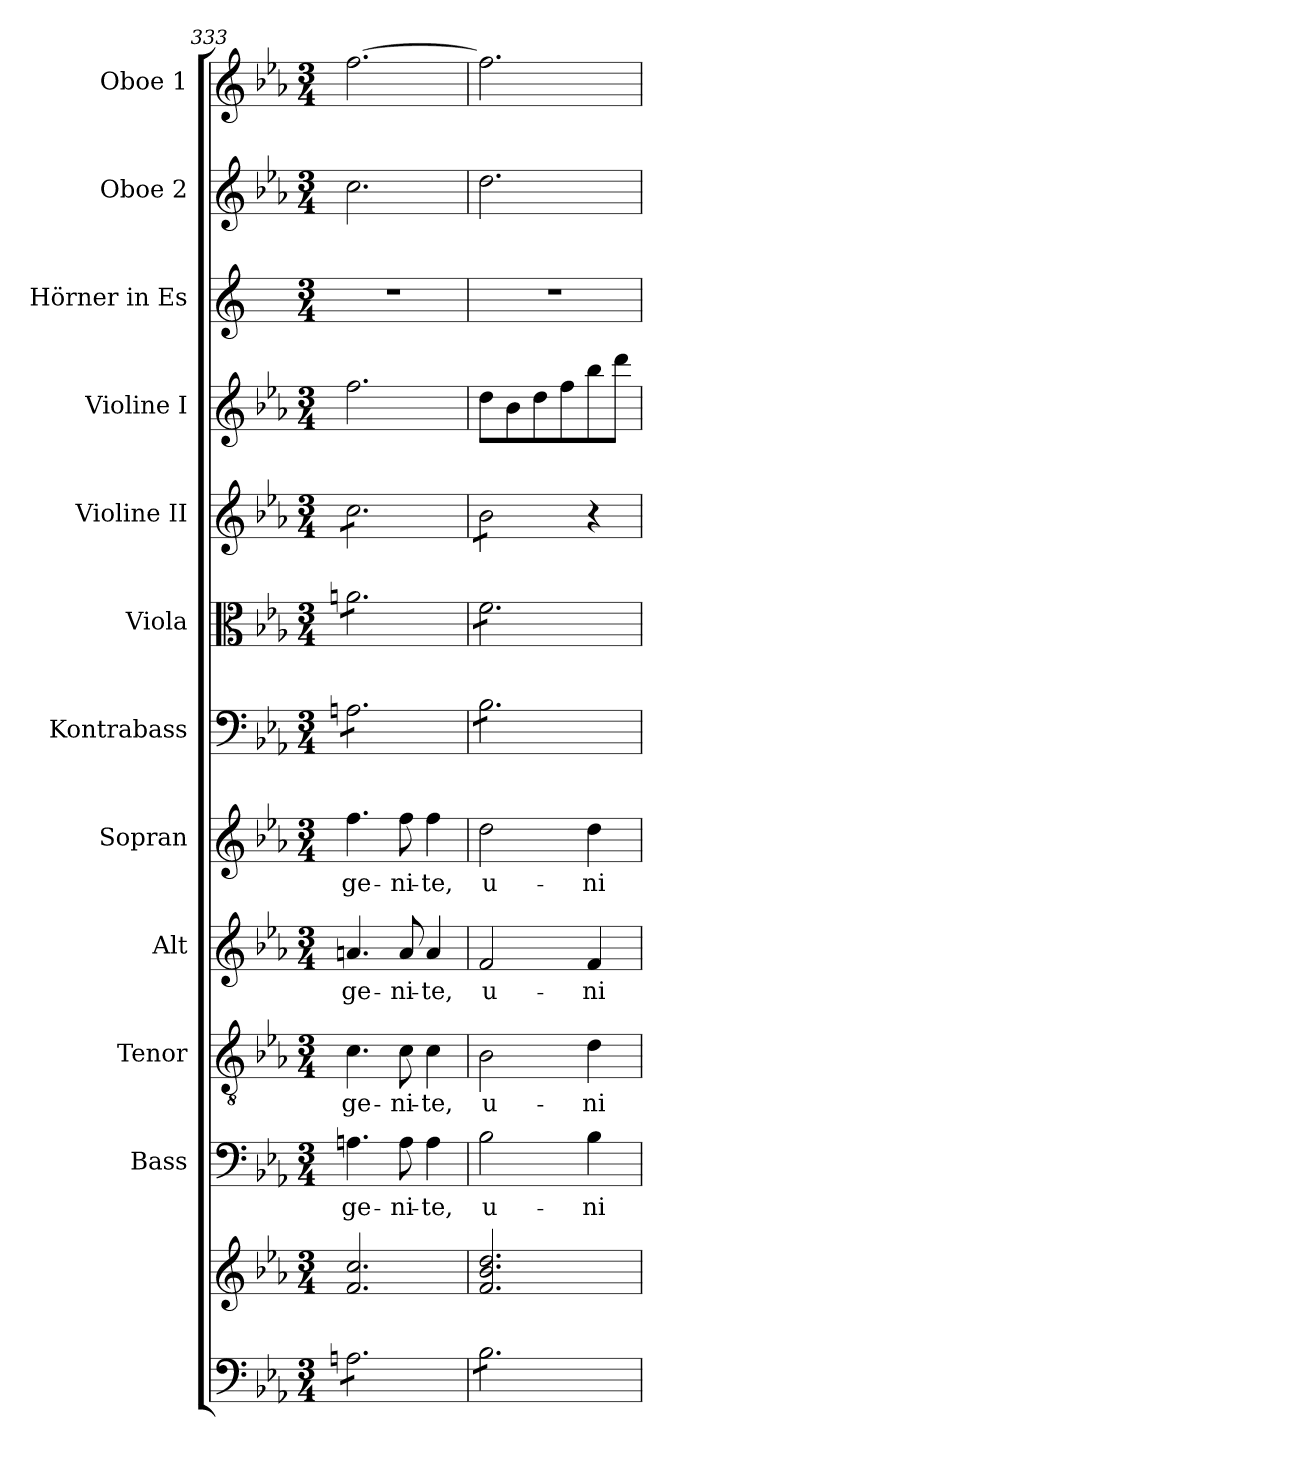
**kern	**kern	**kern	**text	**kern	**text	**kern	**text	**kern	**text	**kern	**kern	**kern	**kern	**kern	**kern	**kern
*part12	*part12	*part11	*part11	*part10	*part10	*part9	*part9	*part8	*part8	*part7	*part6	*part5	*part4	*part3	*part2	*part1
*staff13	*staff12	*staff11	*staff11	*staff10	*staff10	*staff9	*staff9	*staff8	*staff8	*staff7	*staff6	*staff5	*staff4	*staff3	*staff2	*staff1
*	*	*I"Bass	*	*I"Tenor	*	*I"Alt	*	*I"Sopran	*	*I"Kontrabass	*I"Viola	*I"Violine II	*I"Violine I	*I"Hörner in Es	*I"Oboe 2	*I"Oboe 1
*	*	*I'B.	*	*I'T.	*	*I'A.	*	*I'S.	*	*I'Kb.	*I'Vla.	*I'Vl. II	*I'Vl. I	*	*I'Ob. 2	*I'Ob. 1
*clefF4	*clefG2	*clefF4	*	*clefGv2	*	*clefG2	*	*clefG2	*	*clefF4	*clefC3	*clefG2	*clefG2	*clefG2	*clefG2	*clefG2
*	*	*	*	*	*	*	*	*	*	*ITrd7c12	*	*	*	*ITrd5c9	*	*
*k[b-e-a-]	*k[b-e-a-]	*k[b-e-a-]	*	*k[b-e-a-]	*	*k[b-e-a-]	*	*k[b-e-a-]	*	*k[b-e-a-]	*k[b-e-a-]	*k[b-e-a-]	*k[b-e-a-]	*k[b-e-a-]	*k[b-e-a-]	*k[b-e-a-]
*E-:	*E-:	*E-:	*	*E-:	*	*E-:	*	*E-:	*	*E-:	*E-:	*E-:	*E-:	*E-:	*E-:	*E-:
*M3/4	*M3/4	*M3/4	*	*M3/4	*	*M3/4	*	*M3/4	*	*M3/4	*M3/4	*M3/4	*M3/4	*M3/4	*M3/4	*M3/4
=333	=333	=333	=333	=333	=333	=333	=333	=333	=333	=333	=333	=333	=333	=333	=333	=333
!	!	!	!LO:LY:b	!	!LO:LY:b	!	!LO:LY:b	!	!LO:LY:b	!	!	!	!	!	!	!
*tremolo	*	*	*	*	*	*	*	*	*	*	*	*	*	*	*	*
*	*	*	*	*	*	*	*	*	*	*tremolo	*	*	*	*	*	*
*	*	*	*	*	*	*	*	*	*	*	*tremolo	*	*	*	*	*
*	*	*	*	*	*	*	*	*	*	*	*	*tremolo	*	*	*	*
8An\L	2.f/ 2.cc/	4.An\	-ge-	4.c\	-ge-	4.an/	-ge-	4.ff\	-ge-	8AAn\L	8an\L	8cc\L	2.ff\	2.r	2.cc\	[2.ff\
8An\	.	.	.	.	.	.	.	.	.	8AAn\	8an\	8cc\	.	.	.	.
8An\	.	.	.	.	.	.	.	.	.	8AAn\	8an\	8cc\	.	.	.	.
!	!	!	!LO:LY:b	!	!LO:LY:b	!	!LO:LY:b	!	!LO:LY:b	!	!	!	!	!	!	!
8An\	.	8A\	-ni-	8c\	-ni-	8a/	-ni-	8ff\	-ni-	8AAn\	8an\	8cc\	.	.	.	.
!	!	!	!LO:LY:b	!	!LO:LY:b	!	!LO:LY:b	!	!LO:LY:b	!	!	!	!	!	!	!
8An\	.	4A\	-te,	4c\	-te,	4a/	-te,	4ff\	-te,	8AAn\	8an\	8cc\	.	.	.	.
8An\J	.	.	.	.	.	.	.	.	.	8AAn\J	8an\J	8cc\J	.	.	.	.
=334	=334	=334	=334	=334	=334	=334	=334	=334	=334	=334	=334	=334	=334	=334	=334	=334
!	!	!	!LO:LY:b	!	!LO:LY:b	!	!LO:LY:b	!	!LO:LY:b	!	!	!	!	!	!	!
8B-\L	2.f/ 2.b-/ 2.dd/	2B-\	u-	2B-\	u-	2f/	u-	2dd\	u-	8BB-\L	8f\L	8b-\L	8dd\L	2.r	2.dd\	2.ff\]
8B-\	.	.	.	.	.	.	.	.	.	8BB-\	8f\	8b-\	8b-\	.	.	.
8B-\	.	.	.	.	.	.	.	.	.	8BB-\	8f\	8b-\	8dd\	.	.	.
8B-\	.	.	.	.	.	.	.	.	.	8BB-\	8f\	8b-\J	8ff\	.	.	.
*	*	*	*	*	*	*	*	*	*	*	*	*Xtremolo	*	*	*	*
!	!	!	!LO:LY:b	!	!LO:LY:b	!	!LO:LY:b	!	!LO:LY:b	!	!	!	!	!	!	!
8B-\	.	4B-\	-ni-	4d\	-ni-	4f/	-ni-	4dd\	-ni-	8BB-\	8f\	4r	8bb-\	.	.	.
8B-\J	.	.	.	.	.	.	.	.	.	8BB-\J	8f\J	.	8ddd\J	.	.	.
*	*	*	*	*	*	*	*	*	*	*	*Xtremolo	*	*	*	*	*
*	*	*	*	*	*	*	*	*	*	*Xtremolo	*	*	*	*	*	*
*Xtremolo	*	*	*	*	*	*	*	*	*	*	*	*	*	*	*	*
=	=	=	=	=	=	=	=	=	=	=	=	=	=	=	=	=
*-	*-	*-	*-	*-	*-	*-	*-	*-	*-	*-	*-	*-	*-	*-	*-	*-
